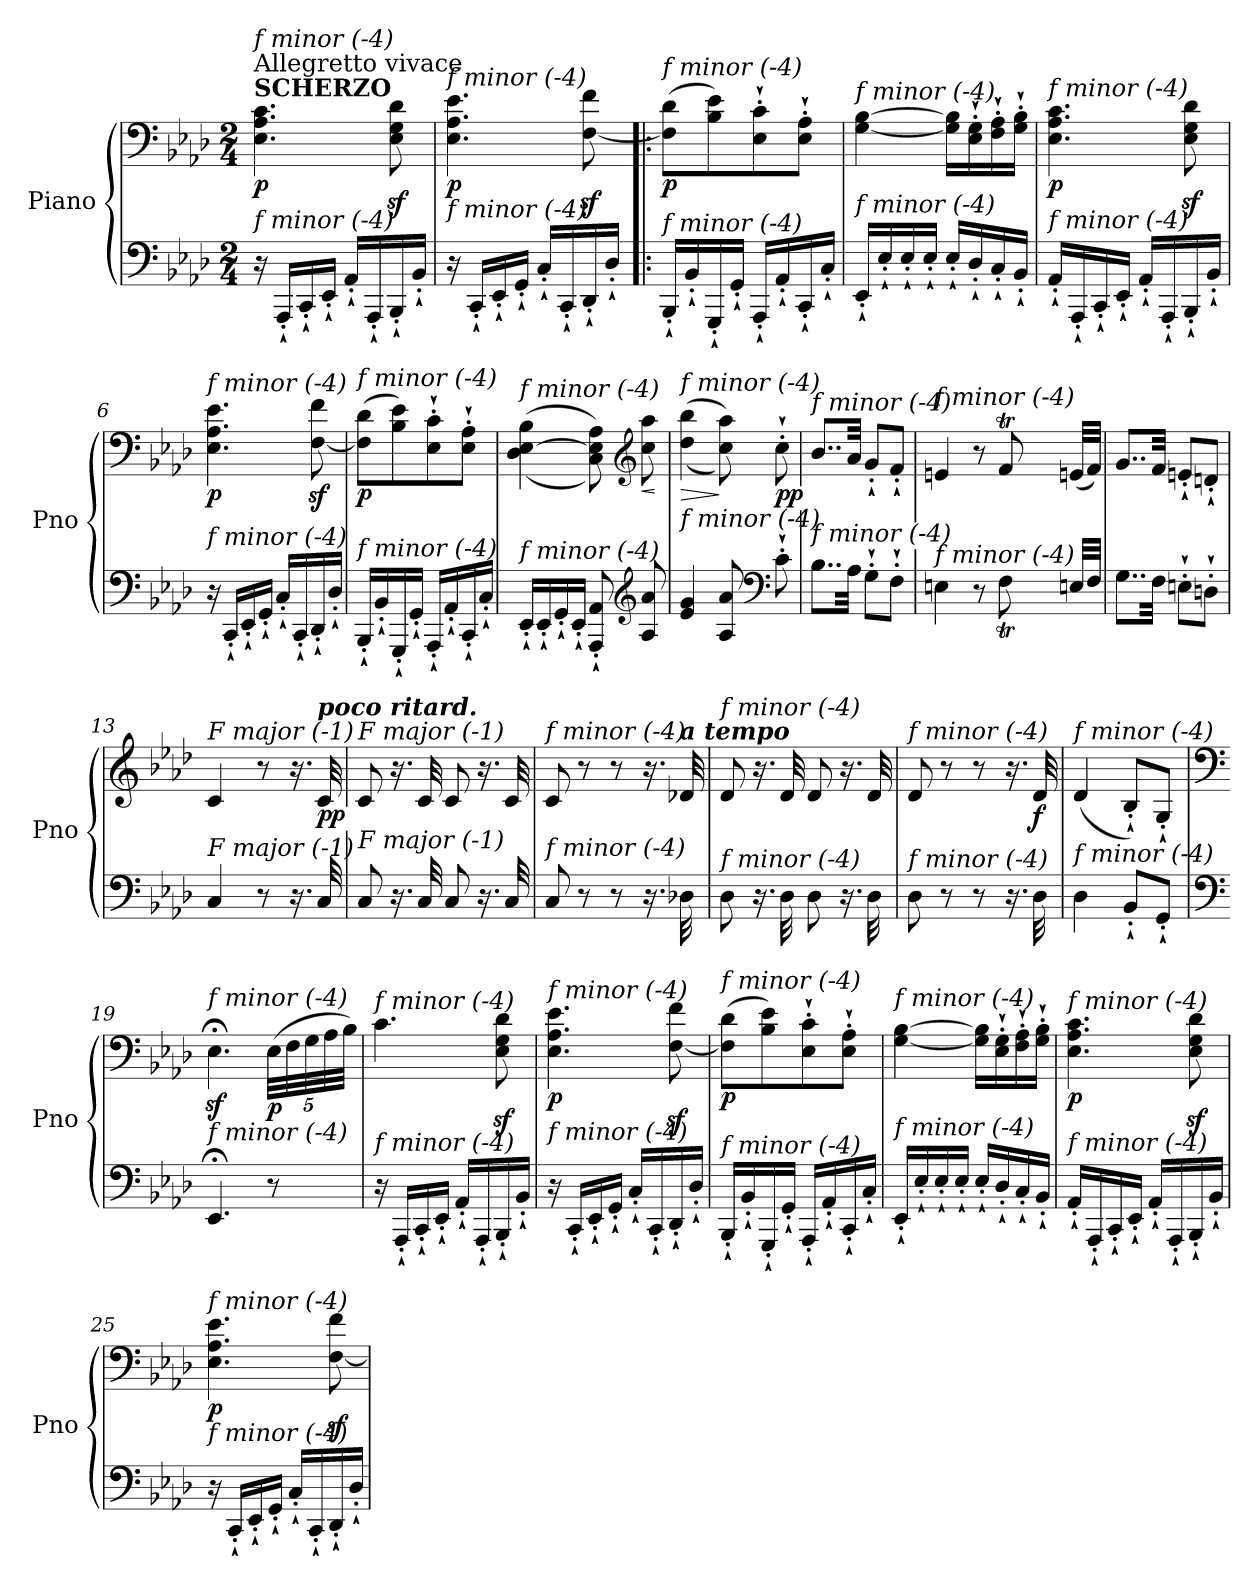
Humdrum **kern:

**kern	**kern	**dynam
*part1	*part1	*part1
*staff2	*staff1	*staff1/2
*I"Piano	*	*
*I'Pno	*	*
*clefF4	*clefF4	*
*k[b-e-a-d-]	*k[b-e-a-d-]	*
*M2/4	*M2/4	*
=1	=1	=1
!	!LO:TX:a:B:t=SCHERZO	!
!	!LO:TX:a:t=Allegretto vivace	!
!	!LO:TX:i:t=f minor (-4)	!
!LO:TX:i:t=f minor (-4)	!	!
!	!	!LO:DY:b
16r	4.E-\ 4.A-\ 4.c\	p
16AAA-`'/LL	.	.
16CC`'/	.	.
16EE-`'/JJ	.	.
16AA-`'/LL	.	.
16AAA-`'/	.	.
16BBB-`'/	8E-\z< 8G\z< 8d-\z<	.
16BB-`'/JJ	.	.
=2	=2	=2
!	!LO:TX:i:t=f minor (-4)	!
!LO:TX:i:t=f minor (-4)	!	!
!	!	!LO:DY:b
16r	4.E-\ 4.A-\ 4.e-\	p
16CC`'/LL	.	.
16EE-`'/	.	.
16GG`'/JJ	.	.
16C`'/LL	.	.
16CC`'/	.	.
16DD-`'/	[8F\z< 8f\z<	.
16D-`'/JJ	.	.
=3!|:	=3!|:	=3!|:
!	!LO:TX:i:t=f minor (-4)	!
!LO:TX:i:t=f minor (-4)	!	!
!	!	!LO:DY:b
16BBB-`'/LL	(8F\] 8d-\L	p
16BB-`'/	.	.
16GGG`'/	8B-\ 8e-\)	.
16GG`'/JJ	.	.
16AAA-`'/LL	8E-\`' 8c\`'	.
16AA-`'/	.	.
16CC`'/	8E-\`' 8A-\`'J	.
16C`'/JJ	.	.
=4	=4	=4
!	!LO:TX:i:t=f minor (-4)	!
!LO:TX:i:t=f minor (-4)	!	!
16EE-`'/LL	[4G\ [4B-\	.
16E-`'/	.	.
16E-`'/	.	.
16E-`'/JJ	.	.
16E-`'/LL	16G\] 16B-\]LL	.
16D-`'/	16E-\`' 16G\`'	.
16C`'/	16F\`' 16A-\`'	.
16BB-`'/JJ	16G\`' 16B-\`'JJ	.
!!LO:LB:g=z
=5	=5	=5
!	!LO:TX:i:t=f minor (-4)	!
!LO:TX:i:t=f minor (-4)	!	!
!	!	!LO:DY:b
16AA-`'/LL	4.E-\ 4.A-\ 4.c\	p
16AAA-`'/	.	.
16CC`'/	.	.
16EE-`'/JJ	.	.
16AA-`'/LL	.	.
16AAA-`'/	.	.
16BBB-`'/	8E-\z< 8G\z< 8d-\z<	.
16BB-`'/JJ	.	.
!!LO:LB:g=z
=6	=6	=6
!	!LO:TX:i:t=f minor (-4)	!
!LO:TX:i:t=f minor (-4)	!	!
!	!	!LO:DY:b
16r	4.E-\ 4.A-\ 4.e-\	p
16CC`'/LL	.	.
16EE-`'/	.	.
16GG`'/JJ	.	.
16C`'/LL	.	.
16CC`'/	.	.
16DD-`'/	[8F\z< 8f\z<	.
16D-`'/JJ	.	.
=7	=7	=7
!	!LO:TX:i:t=f minor (-4)	!
!LO:TX:i:t=f minor (-4)	!	!
!	!	!LO:DY:b
16BBB-`'/LL	(8F\] 8d-\L	p
16BB-`'/	.	.
16GGG`'/	8B-\ 8e-\)	.
16GG`'/JJ	.	.
16AAA-`'/LL	8E-\`' 8c\`'	.
16AA-`'/	.	.
16CC`'/	8E-\`' 8A-\`'J	.
16C`'/JJ	.	.
=8	=8	=8
!	!LO:TX:i:t=f minor (-4)	!
!LO:TX:i:t=f minor (-4)	!	!
16EE-`'/LL	(>(4D-\ [4E-\ 4B-\	.
16EE-`'/	.	.
16GG`'/	.	.
16EE-`'/JJ	.	.
8AAA-/`' 8AA-/`'	8C\ 8E-\] 8A-\))	.
*clefG2	*clefG2	*
!	!	!LO:HP:b
8A-/ 8a-/	8cc\ 8aa-\	<
.	.	[
=9	=9	=9
!	!LO:TX:i:t=f minor (-4)	!
!LO:TX:i:t=f minor (-4)	!	!
!	!	!LO:HP:b
4e-/ 4g/	((4dd-\ 4bb-\	>
8A-/ 8a-/	8cc\ 8aa-\))	]
*clefF4	*	*
!	!	!LO:DY:b
8c`'\	8cc`'\	pp
=10	=10	=10
!	!LO:TX:i:t=f minor (-4)	!
!LO:TX:i:t=f minor (-4)	!	!
!	!	!LO:DY:b
8..B-\L	8..b-/L	other-dynamics
32A-\Jkk	32a-/Jkk	.
8G`'\L	8g`'/L	.
8F`'\J	8f`'/J	.
=11	=11	=11
*^	*^	*
*	*^	*	*^	*
!	!	!	!LO:TX:i:t=f minor (-4)	!	!	!
!LO:TX:i:t=f minor (-4)	!	!	!	!	!	!
4.ryy	4En\	4.ryy	4en/	4.ryy	4.ryy	.
.	8r	.	8r	.	.	.
*	*	*Xtuplet	*	*Xtuplet	*	*
8ryy	8FT\	40ryy	8fT/	40ryy	8ryy	.
.	.	40Gyy	.	40gyy	.	.
.	.	40Fyy	.	40fyy	.	.
.	.	40En/LL	.	(40en/LL	.	.
.	.	40F/JJ	.	40f/JJ)	.	.
*	*	*	*	*v	*v	*
!!LO:LB:g=z
=12	=12	=12	=12	=12	=12
!	!	!	!LO:TX:i:t=F major (-1)	!	!
!LO:TX:i:t=F major (-1)	!	!	!	!	!
*v	*v	*v	*	*	*
*	*v	*v	*
8..G\L	8..g/L	.
32F\Jkk	32f/Jkk	.
8En`'\L	8en`'/L	.
8Dn`'\J	8dn`'/J	.
=13	=13	=13
!	!LO:TX:i:t=F major (-1)	!
!LO:TX:i:t=F major (-1)	!	!
4C/	4c/	.
8r	8r	.
16.r	16.r	.
!	!LO:TX:a:Bi:t=poco ritard.	!
!	!	!LO:DY:b
32C/	32c/	pp
=14	=14	=14
!	!LO:TX:i:t=F major (-1)	!
!LO:TX:i:t=F major (-1)	!	!
8C/	8c/	.
16.r	16.r	.
32C/	32c/	.
8C/	8c/	.
16.r	16.r	.
32C/	32c/	.
=15	=15	=15
!	!LO:TX:i:t=f minor (-4)	!
!LO:TX:i:t=f minor (-4)	!	!
8C/	8c/	.
8r	8r	.
8r	8r	.
16.r	16.r	.
!	!LO:TX:a:Bi:t=a tempo	!
32D-X\	32d-X/	.
=16	=16	=16
!	!LO:TX:i:t=f minor (-4)	!
!LO:TX:i:t=f minor (-4)	!	!
!	!	!LO:DY:b
8D-\	8d-/	other-dynamics
16.r	16.r	.
32D-\	32d-/	.
8D-\	8d-/	.
16.r	16.r	.
32D-\	32d-/	.
=17	=17	=17
!	!LO:TX:i:t=f minor (-4)	!
!LO:TX:i:t=f minor (-4)	!	!
8D-\	8d-/	.
8r	8r	.
8r	8r	.
16.r	16.r	.
!	!	!LO:DY:b
32D-\	32d-/	f
!!LO:LB:g=z
=18	=18	=18
!	!LO:TX:i:t=f minor (-4)	!
!LO:TX:i:t=f minor (-4)	!	!
4D-\	(4d-/	.
8BB-`'/L	8B-`'/L)	.
8GG`'/J	8G`'/J	.
!!LO:PB:g=z
=19	=19	=19
*clefF4	*clefF4	*
!	!LO:TX:i:t=f minor (-4)	!
!LO:TX:i:t=f minor (-4)	!	!
4.EE-;</	4.E-z<;<\	.
*	*tuplet	*
*	*Xbrackettup	*
!	!	!LO:DY:b
8r	(40E-\LLL	p
.	40F\	.
.	40G\	.
.	40A-\	.
.	40B-\JJJ)	.
=20	=20	=20
!	!LO:TX:i:t=f minor (-4)	!
!LO:TX:i:t=f minor (-4)	!	!
16r	4.c\	.
16AAA-`'/LL	.	.
16CC`'/	.	.
16EE-`'/JJ	.	.
16AA-`'/LL	.	.
16AAA-`'/	.	.
16BBB-`'/	8E-\z< 8G\z< 8d-\z<	.
16BB-`'/JJ	.	.
=21	=21	=21
!	!LO:TX:i:t=f minor (-4)	!
!LO:TX:i:t=f minor (-4)	!	!
!	!	!LO:DY:b
16r	4.E-\ 4.A-\ 4.e-\	p
16CC`'/LL	.	.
16EE-`'/	.	.
16GG`'/JJ	.	.
16C`'/LL	.	.
16CC`'/	.	.
16DD-`'/	[8F\z< 8f\z<	.
16D-`'/JJ	.	.
=22	=22	=22
!	!LO:TX:i:t=f minor (-4)	!
!LO:TX:i:t=f minor (-4)	!	!
!	!	!LO:DY:b
16BBB-`'/LL	(8F\] 8d-\L	p
16BB-`'/	.	.
16GGG`'/	8B-\ 8e-\)	.
16GG`'/JJ	.	.
16AAA-`'/LL	8E-\`' 8c\`'	.
16AA-`'/	.	.
16CC`'/	8E-\`' 8A-\`'J	.
16C`'/JJ	.	.
=23	=23	=23
!	!LO:TX:i:t=f minor (-4)	!
!LO:TX:i:t=f minor (-4)	!	!
16EE-`'/LL	[4G\ [4B-\	.
16E-`'/	.	.
16E-`'/	.	.
16E-`'/JJ	.	.
16E-`'/LL	16G\] 16B-\]LL	.
16D-`'/	16E-\`' 16G\`'	.
16C`'/	16F\`' 16A-\`'	.
16BB-`'/JJ	16G\`' 16B-\`'JJ	.
!!LO:LB:g=z
=24	=24	=24
!	!LO:TX:i:t=f minor (-4)	!
!LO:TX:i:t=f minor (-4)	!	!
!	!	!LO:DY:b
16AA-`'/LL	4.E-\ 4.A-\ 4.c\	p
16AAA-`'/	.	.
16CC`'/	.	.
16EE-`'/JJ	.	.
16AA-`'/LL	.	.
16AAA-`'/	.	.
16BBB-`'/	8E-\z< 8G\z< 8d-\z<	.
16BB-`'/JJ	.	.
=25	=25	=25
!	!LO:TX:i:t=f minor (-4)	!
!LO:TX:i:t=f minor (-4)	!	!
!	!	!LO:DY:b
16r	4.E-\ 4.A-\ 4.e-\	p
16CC`'/LL	.	.
16EE-`'/	.	.
16GG`'/JJ	.	.
16C`'/LL	.	.
16CC`'/	.	.
16DD-`'/	[8F\z< 8f\z<	.
16D-`'/JJ	.	.
=	=	=
*-	*-	*-
